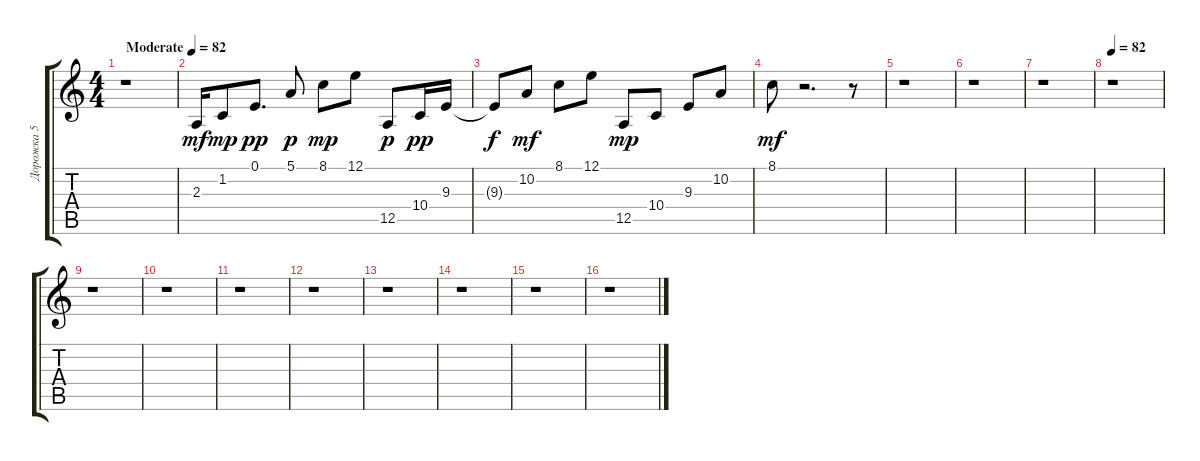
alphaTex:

\track ("Дорожка 5" "Дорожка 5") {instrument seashore}
\staff {score tabs}
\tuning (E4 B3 G3 D3 A2 E2) {hide}
\ts (4 4)
\tempo (82 "Moderate")
\clef g2
\ks c
r.1{dy mf instrument seashore} |
2.3.16 1.2.8{dy mp} 0.1.8{d dy pp} 5.1.8{dy p} 8.1.8{dy mp} 12.1.8 12.5.8{dy p} 10.4.16{dy pp} 9.3.16 |
9.3{t}.8{dy f} 10.2.8{dy mf} 8.1.8 12.1.8 12.5.8{dy mp} 10.4.8 9.3.8 10.2.8 |
8.1.8{dy mf} r.2{d} r.8 |
r.1 |
r.1 |
r.1 |
\tempo 82
r.1 |
r.1 |
r.1 |
r.1 |
r.1 |
r.1 |
r.1 |
r.1 |
r.1
